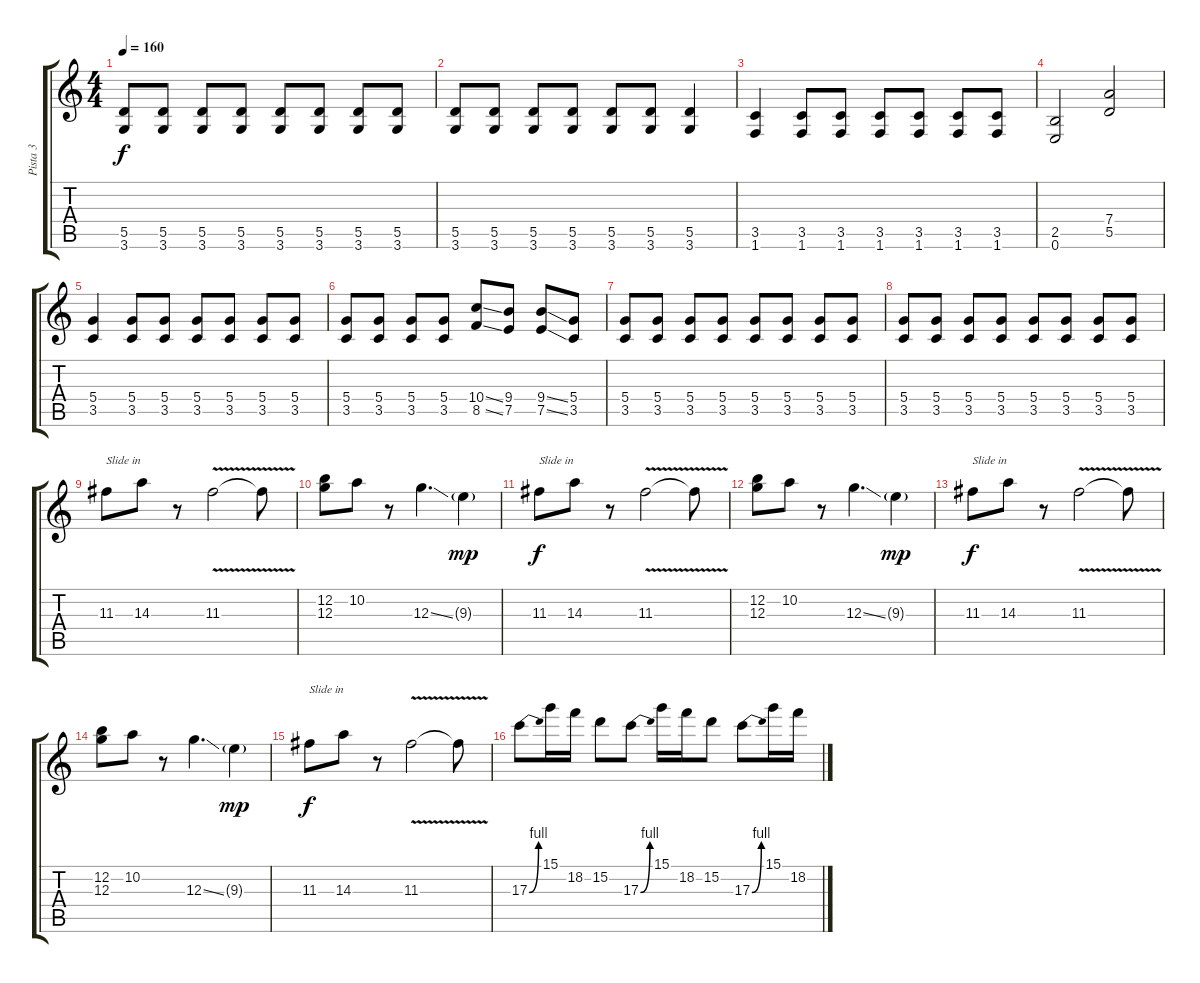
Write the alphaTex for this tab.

\track ("Pista 3" "Pista 3") {instrument overdrivenguitar}
\staff {score tabs}
\tuning (E4 B3 G3 D3 A2 E2) {hide}
\ts (4 4)
\tempo 160
\clef g2
\ks c
(5.5 3.6).8{dy f} (5.5 3.6).8 (5.5 3.6).8 (5.5 3.6).8 (5.5 3.6).8 (5.5 3.6).8 (5.5 3.6).8 (5.5 3.6).8 |
(5.5 3.6).8 (5.5 3.6).8 (5.5 3.6).8 (5.5 3.6).8 (5.5 3.6).8 (5.5 3.6).8 (5.5 3.6).4 |
(3.5 1.6).4 (3.5 1.6).8 (3.5 1.6).8 (3.5 1.6).8 (3.5 1.6).8 (3.5 1.6).8 (3.5 1.6).8 |
(2.5 0.6).2 (7.4 5.5).2 |
(5.4 3.5).4 (5.4 3.5).8 (5.4 3.5).8 (5.4 3.5).8 (5.4 3.5).8 (5.4 3.5).8 (5.4 3.5).8 |
(5.4 3.5).8 (5.4 3.5).8 (5.4 3.5).8 (5.4 3.5).8 (10.4{ss} 8.5{ss}).8 (9.4 7.5).8 (9.4{ss} 7.5{ss}).8 (5.4 3.5).8 |
(5.4 3.5).8 (5.4 3.5).8 (5.4 3.5).8 (5.4 3.5).8 (5.4 3.5).8 (5.4 3.5).8 (5.4 3.5).8 (5.4 3.5).8 |
(5.4 3.5).8 (5.4 3.5).8 (5.4 3.5).8 (5.4 3.5).8 (5.4 3.5).8 (5.4 3.5).8 (5.4 3.5).8 (5.4 3.5).8 |
11.3.8{txt "Slide in"} 14.3.8 r.8 11.3{v}.2 11.3{v t}.8 |
(12.2 12.3).8 10.2.8 r.8 12.3{ss}.4{d} 9.3{g}.4{dy mp} |
11.3.8{txt "Slide in" dy f} 14.3.8 r.8 11.3{v}.2 11.3{v t}.8 |
(12.2 12.3).8 10.2.8 r.8 12.3{ss}.4{d} 9.3{g}.4{dy mp} |
11.3.8{txt "Slide in" dy f} 14.3.8 r.8 11.3{v}.2 11.3{v t}.8 |
(12.2 12.3).8 10.2.8 r.8 12.3{ss}.4{d} 9.3{g}.4{dy mp} |
11.3.8{txt "Slide in" dy f} 14.3.8 r.8 11.3{v}.2 11.3{v t}.8 |
17.3{be (bend 0 0 60 4)}.8 15.1.16 18.2.16 15.2.8 17.3{be (bend 0 0 60 4)}.8 15.1.16 18.2.16 15.2.8 17.3{be (bend 0 0 60 4)}.8 15.1.16 18.2.16
